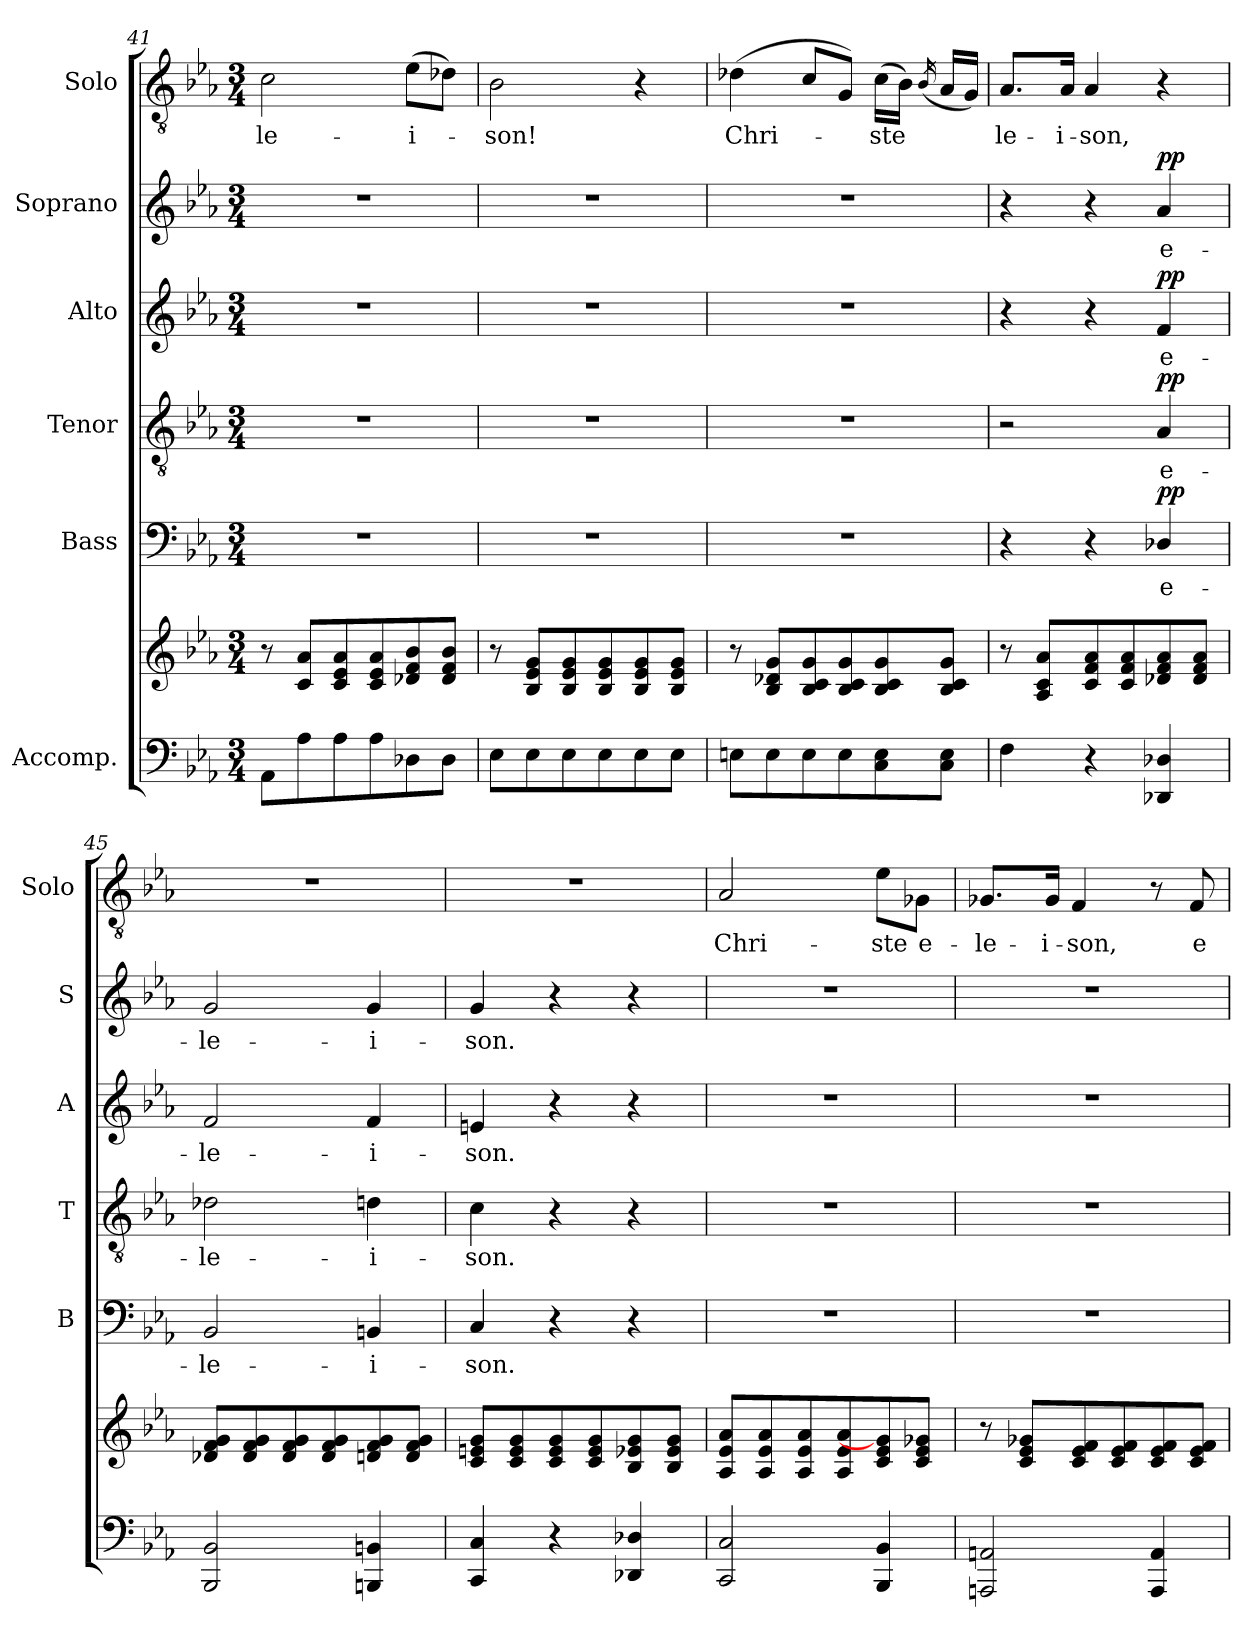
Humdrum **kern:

**kern	**kern	**kern	**text	**dynam	**kern	**text	**dynam	**kern	**text	**dynam	**kern	**text	**dynam	**kern	**text
*part6	*part6	*part5	*part5	*part5	*part4	*part4	*part4	*part3	*part3	*part3	*part2	*part2	*part2	*part1	*part1
*staff7	*staff6	*staff5	*staff5	*staff5	*staff4	*staff4	*staff4	*staff3	*staff3	*staff3	*staff2	*staff2	*staff2	*staff1	*staff1
*I"Accomp.	*	*I"Bass	*	*	*I"Tenor	*	*	*I"Alto	*	*	*I"Soprano	*	*	*I"Solo	*
*	*	*I'B	*	*	*I'T	*	*	*I'A	*	*	*I'S	*	*	*I'Solo	*
*clefF4	*clefG2	*clefF4	*	*	*clefGv2	*	*	*clefG2	*	*	*clefG2	*	*	*clefGv2	*
*k[b-e-a-]	*k[b-e-a-]	*k[b-e-a-]	*	*	*k[b-e-a-]	*	*	*k[b-e-a-]	*	*	*k[b-e-a-]	*	*	*k[b-e-a-]	*
*E-:	*E-:	*E-:	*	*	*E-:	*	*	*E-:	*	*	*E-:	*	*	*E-:	*
*M3/4	*M3/4	*M3/4	*	*	*M3/4	*	*	*M3/4	*	*	*M3/4	*	*	*M3/4	*
=41	=41	=41	=41	=41	=41	=41	=41	=41	=41	=41	=41	=41	=41	=41	=41
!	!	!	!	!	!	!	!	!	!	!	!	!	!	!	!LO:LY:b
8AA-\L	8r	2.r	.	.	2.r	.	.	2.r	.	.	2.r	.	.	2c\	-le-
8A-\	8c/ 8a-/L	.	.	.	.	.	.	.	.	.	.	.	.	.	.
8A-\	8c/ 8e-/ 8a-/	.	.	.	.	.	.	.	.	.	.	.	.	.	.
8A-\	8c/ 8e-/ 8a-/	.	.	.	.	.	.	.	.	.	.	.	.	.	.
!	!	!	!	!	!	!	!	!	!	!	!	!	!	!	!LO:LY:b
8D-X\	8d-X/ 8f/ 8b-/	.	.	.	.	.	.	.	.	.	.	.	.	(>8e-\L	-i-
8D-\J	8d-/ 8f/ 8b-/J	.	.	.	.	.	.	.	.	.	.	.	.	8d-X\J)	.
=42	=42	=42	=42	=42	=42	=42	=42	=42	=42	=42	=42	=42	=42	=42	=42
!	!	!	!	!	!	!	!	!	!	!	!	!	!	!	!LO:LY:b
8E-\L	8r	2.r	.	.	2.r	.	.	2.r	.	.	2.r	.	.	2B-\	son!
8E-\	8B-/ 8e-/ 8g/L	.	.	.	.	.	.	.	.	.	.	.	.	.	.
8E-\	8B-/ 8e-/ 8g/	.	.	.	.	.	.	.	.	.	.	.	.	.	.
8E-\	8B-/ 8e-/ 8g/	.	.	.	.	.	.	.	.	.	.	.	.	.	.
8E-\	8B-/ 8e-/ 8g/	.	.	.	.	.	.	.	.	.	.	.	.	4r	.
8E-\J	8B-/ 8e-/ 8g/J	.	.	.	.	.	.	.	.	.	.	.	.	.	.
=43	=43	=43	=43	=43	=43	=43	=43	=43	=43	=43	=43	=43	=43	=43	=43
!	!	!	!	!	!	!	!	!	!	!	!	!	!	!	!LO:LY:b
8En\L	8r	2.r	.	.	2.r	.	.	2.r	.	.	2.r	.	.	(<4d-X\	Chri-
8E\	8B-/ 8d-X/ 8g/L	.	.	.	.	.	.	.	.	.	.	.	.	.	.
8E\	8B-/ 8c/ 8g/	.	.	.	.	.	.	.	.	.	.	.	.	8c/L	.
8E\	8B-/ 8c/ 8g/	.	.	.	.	.	.	.	.	.	.	.	.	8G/J)	.
!	!	!	!	!	!	!	!	!	!	!	!	!	!	!	!LO:LY:b
8C\ 8E\	8B-/ 8c/ 8g/	.	.	.	.	.	.	.	.	.	.	.	.	(>16c\LL	-ste
.	.	.	.	.	.	.	.	.	.	.	.	.	.	16B-\JJ)	.
.	.	.	.	.	.	.	.	.	.	.	.	.	.	(<16qB-/	.
8C\ 8E\J	8B-/ 8c/ 8g/J	.	.	.	.	.	.	.	.	.	.	.	.	16A-/LL	.
.	.	.	.	.	.	.	.	.	.	.	.	.	.	16G/JJ)	.
!!LO:LB:g=z
=44	=44	=44	=44	=44	=44	=44	=44	=44	=44	=44	=44	=44	=44	=44	=44
!	!	!	!	!	!	!	!	!	!	!	!	!	!	!	!LO:LY:b
4F\	8r	4r	.	.	2r	.	.	4r	.	.	4r	.	.	8.A-/L	-le-
.	8A-/ 8c/ 8a-/L	.	.	.	.	.	.	.	.	.	.	.	.	.	.
!	!	!	!	!	!	!	!	!	!	!	!	!	!	!	!LO:LY:b
.	.	.	.	.	.	.	.	.	.	.	.	.	.	16A-/Jk	-i-
!	!	!	!	!	!	!	!	!	!	!	!	!	!	!	!LO:LY:b
4r	8c/ 8f/ 8a-/	4r	.	.	.	.	.	4r	.	.	4r	.	.	4A-/	-son,
.	8c/ 8f/ 8a-/	.	.	.	.	.	.	.	.	.	.	.	.	.	.
!	!	!	!LO:LY:b	!LO:DY:b	!	!LO:LY:b	!LO:DY:b	!	!LO:LY:b	!LO:DY:b	!	!LO:LY:b	!LO:DY:b	!	!
4DD-X/ 4D-X/	8d-X/ 8f/ 8a-/	4D-X/	e-	pp	4A-/	e-	pp	4f/	e-	pp	4a-/	e-	pp	4r	.
.	8d-/ 8f/ 8a-/J	.	.	.	.	.	.	.	.	.	.	.	.	.	.
!!LO:PB:g=z
=45	=45	=45	=45	=45	=45	=45	=45	=45	=45	=45	=45	=45	=45	=45	=45
!	!	!	!LO:LY:b	!	!	!LO:LY:b	!	!	!LO:LY:b	!	!	!LO:LY:b	!	!	!
2BBB-/ 2BB-/	8d-X/ 8f/ 8g/L	2BB-/	-le-	.	2d-X\	-le-	.	2f/	-le-	.	2g/	-le-	.	2.r	.
.	8d-/ 8f/ 8g/	.	.	.	.	.	.	.	.	.	.	.	.	.	.
.	8d-/ 8f/ 8g/	.	.	.	.	.	.	.	.	.	.	.	.	.	.
.	8d-/ 8f/ 8g/	.	.	.	.	.	.	.	.	.	.	.	.	.	.
!	!	!	!LO:LY:b	!	!	!LO:LY:b	!	!	!LO:LY:b	!	!	!LO:LY:b	!	!	!
4BBBn/ 4BBn/	8dn/ 8f/ 8g/	4BBn/	-i-	.	4dn\	-i-	.	4f/	-i-	.	4g/	-i-	.	.	.
.	8d/ 8f/ 8g/J	.	.	.	.	.	.	.	.	.	.	.	.	.	.
=46	=46	=46	=46	=46	=46	=46	=46	=46	=46	=46	=46	=46	=46	=46	=46
!	!	!	!LO:LY:b	!	!	!LO:LY:b	!	!	!LO:LY:b	!	!	!LO:LY:b	!	!	!
4CC/ 4C/	8c/ 8en/ 8g/L	4C/	-son.	.	4c\	-son.	.	4en/	-son.	.	4g/	-son.	.	2.r	.
.	8c/ 8e/ 8g/	.	.	.	.	.	.	.	.	.	.	.	.	.	.
4r	8c/ 8e/ 8g/	4r	.	.	4r	.	.	4r	.	.	4r	.	.	.	.
.	8c/ 8e/ 8g/	.	.	.	.	.	.	.	.	.	.	.	.	.	.
4DD-X/ 4D-X/	8B-/ 8e-X/ 8g/	4r	.	.	4r	.	.	4r	.	.	4r	.	.	.	.
.	8B-/ 8e-/ 8g/J	.	.	.	.	.	.	.	.	.	.	.	.	.	.
=47	=47	=47	=47	=47	=47	=47	=47	=47	=47	=47	=47	=47	=47	=47	=47
!	!	!	!	!	!	!	!	!	!	!	!	!	!	!	!LO:LY:b
2CC/ 2C/	8A-/ 8e-/ 8a-/L	2.r	.	.	2.r	.	.	2.r	.	.	2.r	.	.	2A-/	Chri-
.	8A-/ 8e-/ 8a-/	.	.	.	.	.	.	.	.	.	.	.	.	.	.
.	8A-/ 8e-/ 8a-/	.	.	.	.	.	.	.	.	.	.	.	.	.	.
.	8A-/ 8e-/ 8a-/	.	.	.	.	.	.	.	.	.	.	.	.	.	.
!	!	!	!	!	!	!	!	!	!	!	!	!	!	!	!LO:LY:b
4BBB-/ 4BB-/	8c/ 8e-/ 8g-/]	.	.	.	.	.	.	.	.	.	.	.	.	8e-\L	-ste
!	!	!	!	!	!	!	!	!	!	!	!	!	!	!	!LO:LY:b
.	8c/ 8e-/ 8g-X/J	.	.	.	.	.	.	.	.	.	.	.	.	8G-X\J	e-
=48	=48	=48	=48	=48	=48	=48	=48	=48	=48	=48	=48	=48	=48	=48	=48
!	!	!	!	!	!	!	!	!	!	!	!	!	!	!	!LO:LY:b
2AAAn/ 2AAn/	8r	2.r	.	.	2.r	.	.	2.r	.	.	2.r	.	.	8.G-X/L	-le-
.	8c/ 8e-/ 8g-X/L	.	.	.	.	.	.	.	.	.	.	.	.	.	.
!	!	!	!	!	!	!	!	!	!	!	!	!	!	!	!LO:LY:b
.	.	.	.	.	.	.	.	.	.	.	.	.	.	16G-/Jk	-i-
!	!	!	!	!	!	!	!	!	!	!	!	!	!	!	!LO:LY:b
.	8c/ 8e-/ 8f/	.	.	.	.	.	.	.	.	.	.	.	.	4F/	-son,
.	8c/ 8e-/ 8f/	.	.	.	.	.	.	.	.	.	.	.	.	.	.
4AAA/ 4AA/	8c/ 8e-/ 8f/	.	.	.	.	.	.	.	.	.	.	.	.	8r	.
!	!	!	!	!	!	!	!	!	!	!	!	!	!	!	!LO:LY:b
.	8c/ 8e-/ 8f/J	.	.	.	.	.	.	.	.	.	.	.	.	8F/	e-
=	=	=	=	=	=	=	=	=	=	=	=	=	=	=	=
*-	*-	*-	*-	*-	*-	*-	*-	*-	*-	*-	*-	*-	*-	*-	*-
